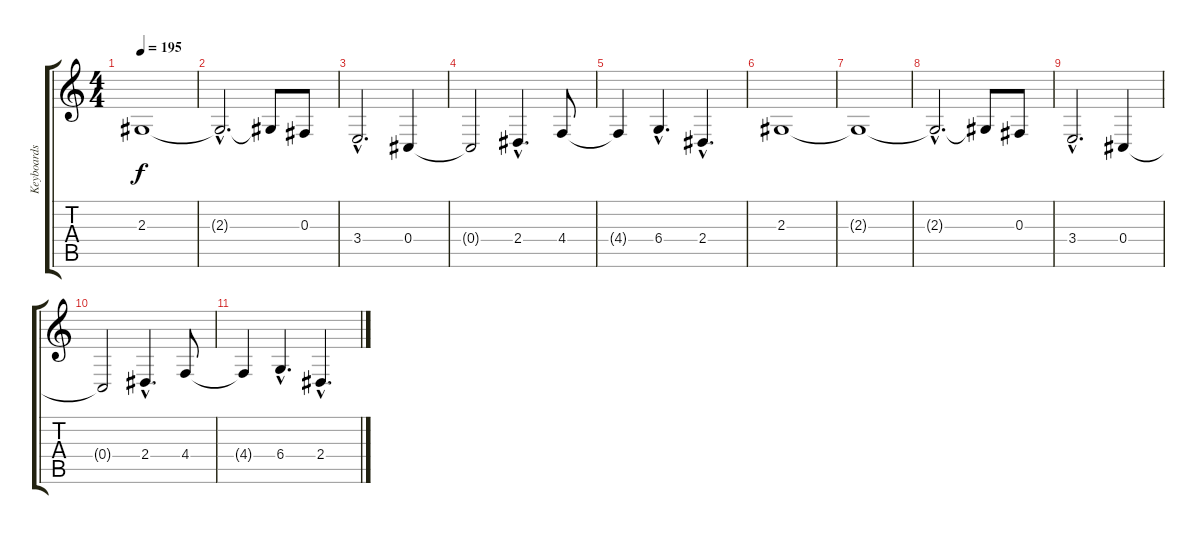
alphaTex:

\track ("Keyboards 3" "Keyboards ") {instrument acousticgrandpiano}
\staff {score tabs}
\tuning (Eb4 Bb3 Gb3 Db3 Ab2 Eb2) {hide}
\ts (4 4)
\tempo 195
\clef g2
\ks c
2.3{t}.1{dy f} |
2.3{hac t}.2{d} 2.3{t}.8 0.3.8 |
3.4{hac}.2{d} 0.4.4 |
0.4{t}.2 2.4{hac}.4{d} 4.4.8 |
4.4{t}.4 6.4{hac}.4{d} 2.4{hac}.4{d} |
2.3.1 |
2.3{t}.1 |
2.3{hac t}.2{d} 2.3{t}.8 0.3.8 |
3.4{hac}.2{d} 0.4.4 |
0.4{t}.2 2.4{hac}.4{d} 4.4.8 |
4.4{t}.4 6.4{hac}.4{d} 2.4{hac}.4{d}
